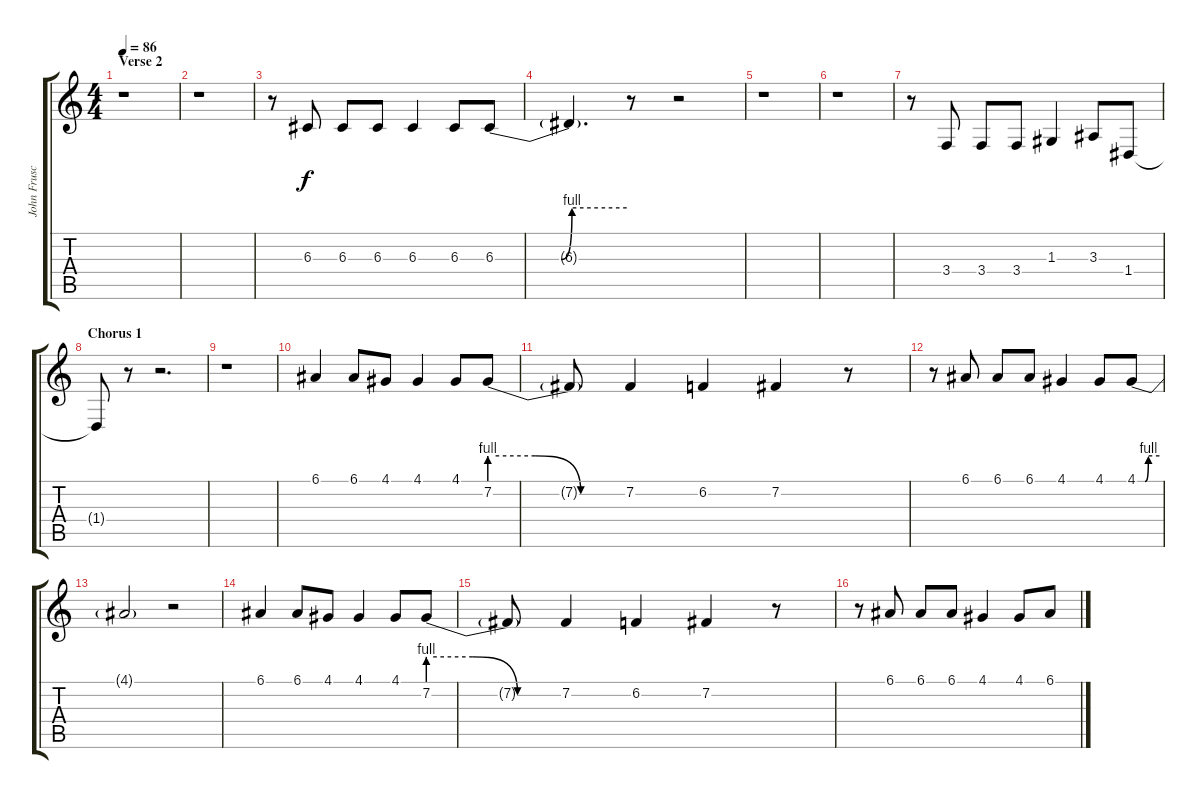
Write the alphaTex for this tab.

\track ("John Frusciante (Voice)" "John Frusc") {instrument oboe}
\staff {score tabs}
\tuning (E4 B3 G3 D3 A2 E2) {hide}
\ts (4 4)
\section ("" "Verse 2")
\tempo 86
\clef g2
\ks c
r.1{dy f} |
r.1 |
r.8 6.3.8 6.3.8 6.3.8 6.3.4 6.3.8 6.3{be (custom 0 0 30 0 35 4 60 4)}.8 |
6.3{t}.4{d} r.8 r.2 |
r.1 |
r.1 |
r.8 3.4.8 3.4.8 3.4.8 1.3.4 3.3.8 1.4.8 |
\section ("" "Chorus 1")
1.4{t}.8 r.8 r.2{d} |
r.1 |
6.1.4 6.1.8 4.1.8 4.1.4 4.1.8 7.2{be (custom 0 4 20 4 40 0 60 0)}.8 |
7.2{t}.8 7.2.4 6.2.4 7.2.4 r.8 |
r.8 6.1.8 6.1.8 6.1.8 4.1.4 4.1.8 4.1{be (custom 0 0 21 0 30 4 60 4)}.8 |
4.1{t}.2 r.2 |
6.1.4 6.1.8 4.1.8 4.1.4 4.1.8 7.2{be (custom 0 4 20 4 40 0 60 0)}.8 |
7.2{t}.8 7.2.4 6.2.4 7.2.4 r.8 |
r.8 6.1.8 6.1.8 6.1.8 4.1.4 4.1.8 6.1.8
